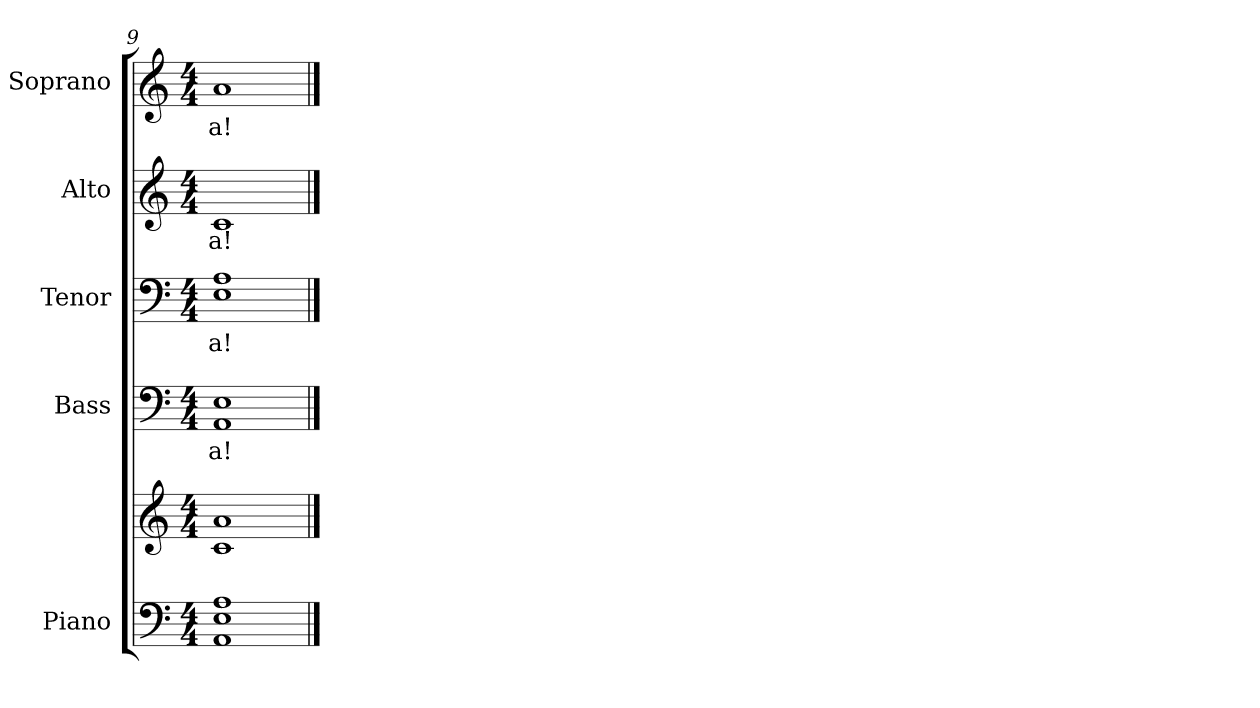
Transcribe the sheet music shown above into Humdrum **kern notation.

**kern	**kern	**kern	**text	**kern	**text	**kern	**text	**kern	**text
*part5	*part5	*part4	*part4	*part3	*part3	*part2	*part2	*part1	*part1
*staff6	*staff5	*staff4	*staff4	*staff3	*staff3	*staff2	*staff2	*staff1	*staff1
*I"Piano	*	*I"Bass	*	*I"Tenor	*	*I"Alto	*	*I"Soprano	*
*I'Pno.	*	*I'B.	*	*I'T.	*	*I'A.	*	*I'S.	*
!!LO:PB:g=z
*clefF4	*clefG2	*clefF4	*	*clefF4	*	*clefG2	*	*clefG2	*
*k[]	*k[]	*k[]	*	*k[]	*	*k[]	*	*k[]	*
*C:	*C:	*C:	*	*C:	*	*C:	*	*C:	*
*M4/4	*M4/4	*M4/4	*	*M4/4	*	*M4/4	*	*M4/4	*
=9	=9	=9	=9	=9	=9	=9	=9	=9	=9
!	!	!	!LO:LY:b:color=#000000	!	!	!	!	!	!
!	!	!	!	!	!LO:LY:b:color=#000000	!	!	!	!
!	!	!	!	!	!	!	!LO:LY:b:color=#000000	!	!
!	!	!	!	!	!	!	!	!	!LO:LY:b:color=#000000
1AAi 1Ei 1Ai	1ci 1ai	1AAi 1Ei	-a!	1Ei 1Ai	-a!	1ci	-a!	1ai	-a!
==	==	==	==	==	==	==	==	==	==
*-	*-	*-	*-	*-	*-	*-	*-	*-	*-
